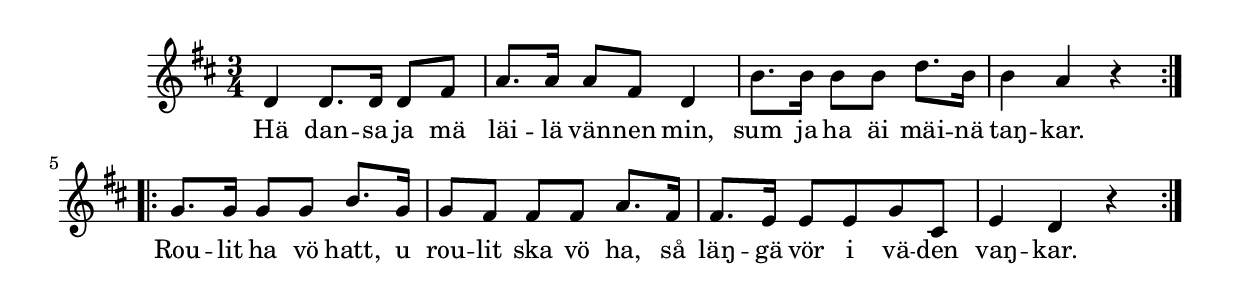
{
\time 3/4
\key d \major

\repeat volta 2 { 
 d'4 d'8. d'16 d'8 fis'  | 
 a'8. a'16 a'8 fis' d'4  | 
 b'8. b'16 b'8 b' d''8. b'16  | 
 b'4 a' r  |
 } %( endrepeat )% 
\repeat volta 2 { 
 g'8. g'16 g'8 g' b'8. g'16  | 
 g'8 fis' fis' fis' a'8. fis'16  | 
 fis'8. e'16 e'8 e' g' cis'  | 
 e'4 d' r  |
 } %( endrepeat )% 
 }
 \addlyrics {
     Hä dan -- sa ja mä läi -- lä vän -- nen min, sum ja ha äi mäi -- nä
     taŋ -- kar. Rou -- lit ha vö hatt, u rou -- lit ska vö ha, så
     läŋ -- gä vör i vä -- den vaŋ -- kar.
}
